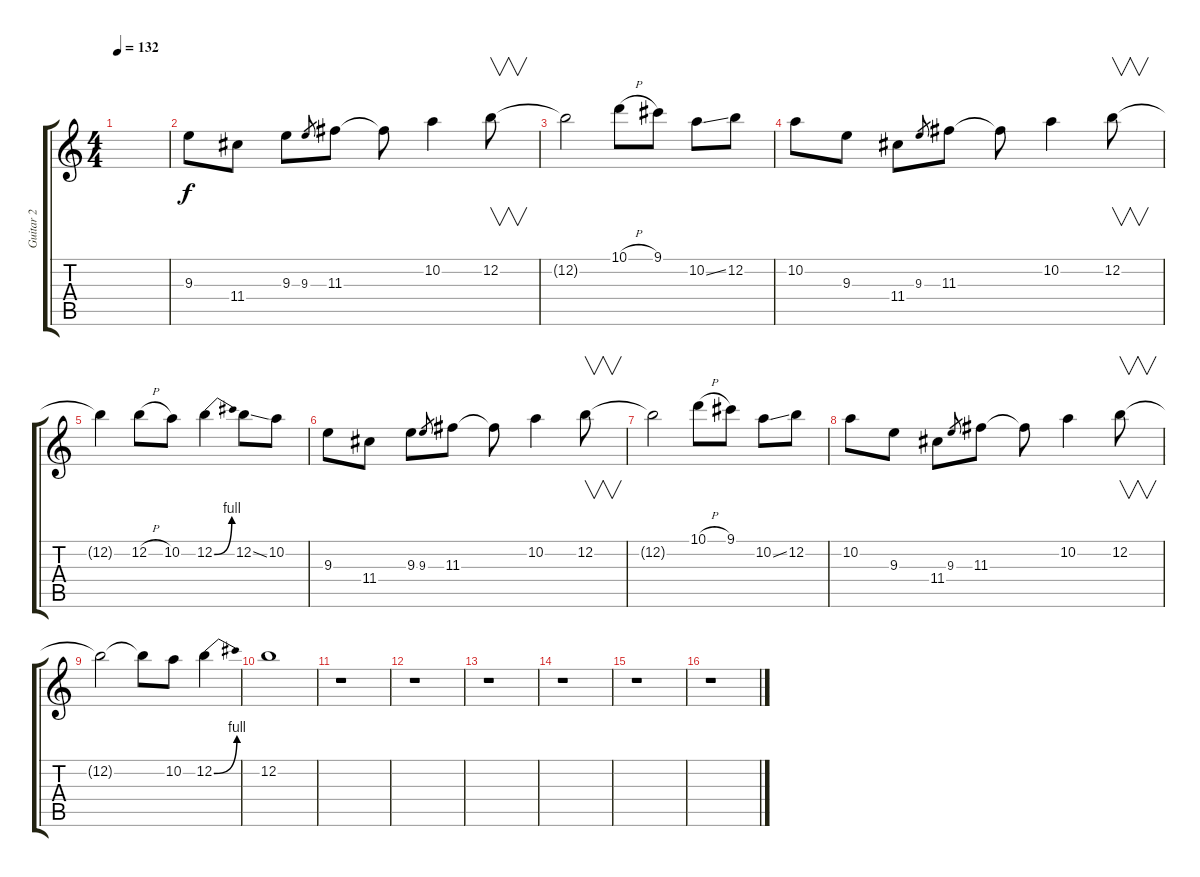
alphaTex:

\track ("Guitar 2" "Guitar 2") {instrument distortionguitar}
\staff {score tabs}
\tuning (E4 B3 G3 D3 A2 E2) {hide}
\ts (4 4)
\tempo 132
\clef g2
\ks c
|
9.3.8 11.4.8 9.3.8 9.3.8{gr} 11.3.8 11.3{t}.8 10.2.4 12.2.8{v} |
12.2{t}.2 10.1{h}.8 9.1.8 10.2{ss}.8 12.2.8 |
10.2.8 9.3.8 11.4.8 9.3.8{gr} 11.3.8 11.3{t}.8 10.2.4 12.2.8{v} |
12.2{t}.4 12.2{h}.8 10.2.8 12.2{be (bend 0 0 60 4)}.4 12.2{ss}.8 10.2.8 |
9.3.8 11.4.8 9.3.8 9.3.8{gr} 11.3.8 11.3{t}.8 10.2.4 12.2.8{v} |
12.2{t}.2 10.1{h}.8 9.1.8 10.2{ss}.8 12.2.8 |
10.2.8 9.3.8 11.4.8 9.3.8{gr} 11.3.8 11.3{t}.8 10.2.4 12.2.8{v} |
12.2{t}.2 12.2{t}.8 10.2.8 12.2{be (bend 0 0 60 4)}.4 |
12.2.1 |
r.1 |
r.1 |
r.1 |
r.1 |
r.1 |
r.1
